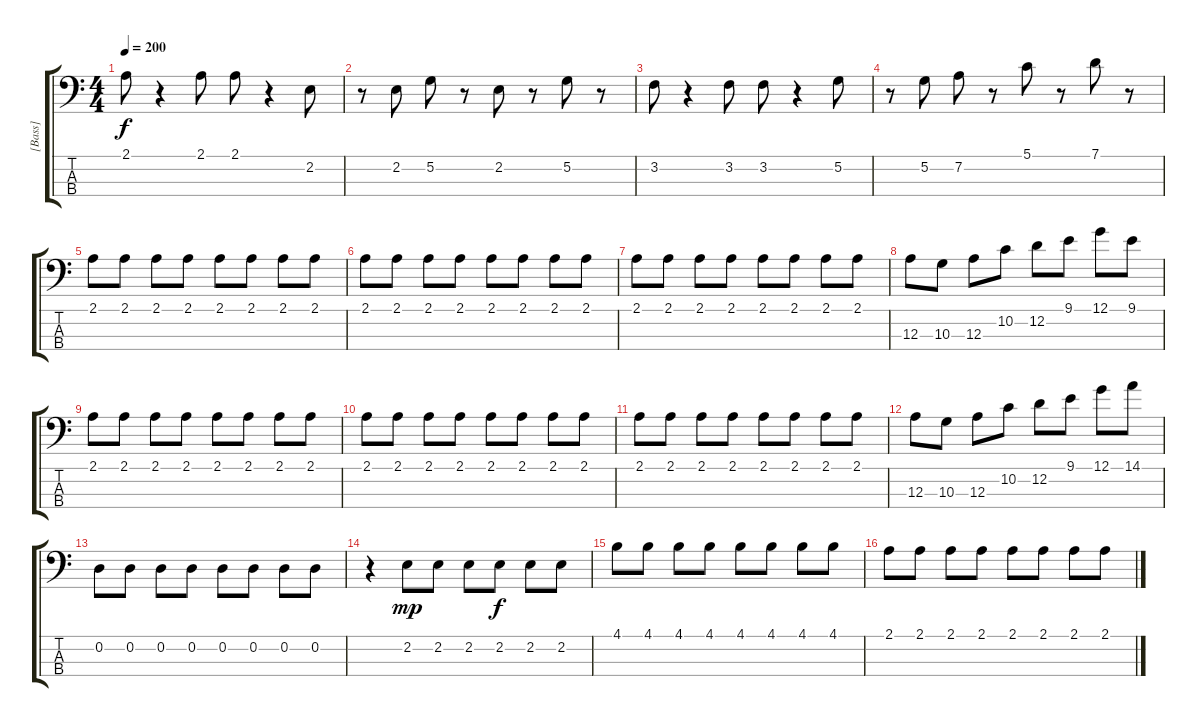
\track ("[Bass]" "[Bass]") {instrument electricbassfinger}
\staff {score tabs}
\tuning (G2 D2 A1 D1) {hide}
\ts (4 4)
\tempo 200
\clef f4
\ks c
2.1.8{dy f} r.4 2.1.8 2.1.8 r.4 2.2.8 |
r.8 2.2.8 5.2.8 r.8 2.2.8 r.8 5.2.8 r.8 |
3.2.8 r.4 3.2.8 3.2.8 r.4 5.2.8 |
r.8 5.2.8 7.2.8 r.8 5.1.8 r.8 7.1.8 r.8 |
2.1.8 2.1.8 2.1.8 2.1.8 2.1.8 2.1.8 2.1.8 2.1.8 |
2.1.8 2.1.8 2.1.8 2.1.8 2.1.8 2.1.8 2.1.8 2.1.8 |
2.1.8 2.1.8 2.1.8 2.1.8 2.1.8 2.1.8 2.1.8 2.1.8 |
12.3.8 10.3.8 12.3.8 10.2.8 12.2.8 9.1.8 12.1.8 9.1.8 |
2.1.8 2.1.8 2.1.8 2.1.8 2.1.8 2.1.8 2.1.8 2.1.8 |
2.1.8 2.1.8 2.1.8 2.1.8 2.1.8 2.1.8 2.1.8 2.1.8 |
2.1.8 2.1.8 2.1.8 2.1.8 2.1.8 2.1.8 2.1.8 2.1.8 |
12.3.8 10.3.8 12.3.8 10.2.8 12.2.8 9.1.8 12.1.8 14.1.8 |
0.2.8 0.2.8 0.2.8 0.2.8 0.2.8 0.2.8 0.2.8 0.2.8 |
r.4 2.2.8{dy mp} 2.2.8 2.2.8 2.2.8{dy f} 2.2.8 2.2.8 |
4.1.8 4.1.8 4.1.8 4.1.8 4.1.8 4.1.8 4.1.8 4.1.8 |
2.1.8 2.1.8 2.1.8 2.1.8 2.1.8 2.1.8 2.1.8 2.1.8
